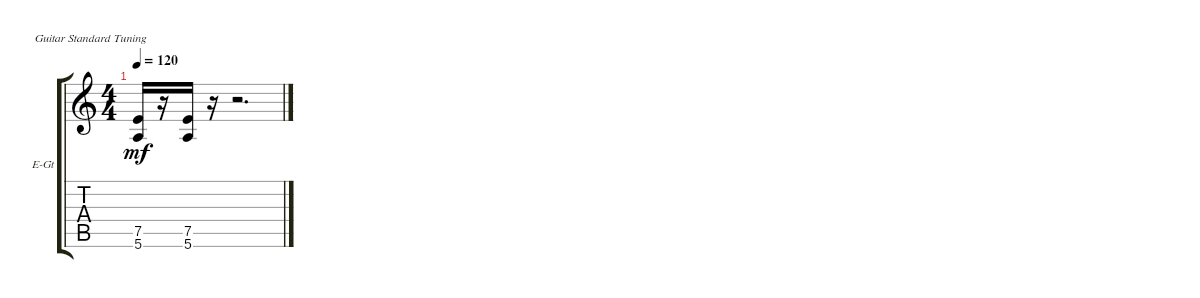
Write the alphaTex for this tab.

\bracketExtendMode groupsimilarinstruments
\firstSystemTrackNameOrientation horizontal
\otherSystemsTrackNameOrientation horizontal
\track ("РИТМ DISTORSHN" "E-Gt") {instrument distortionguitar}
\staff {score tabs}
\tuning (E4 B3 G3 D3 A2 E2)
\ts (4 4)
\tempo 120
\clef g2
\ks c
(5.6 7.5).16{dy mf} r.16 (5.6 7.5).16 r.16 r.2{d}
